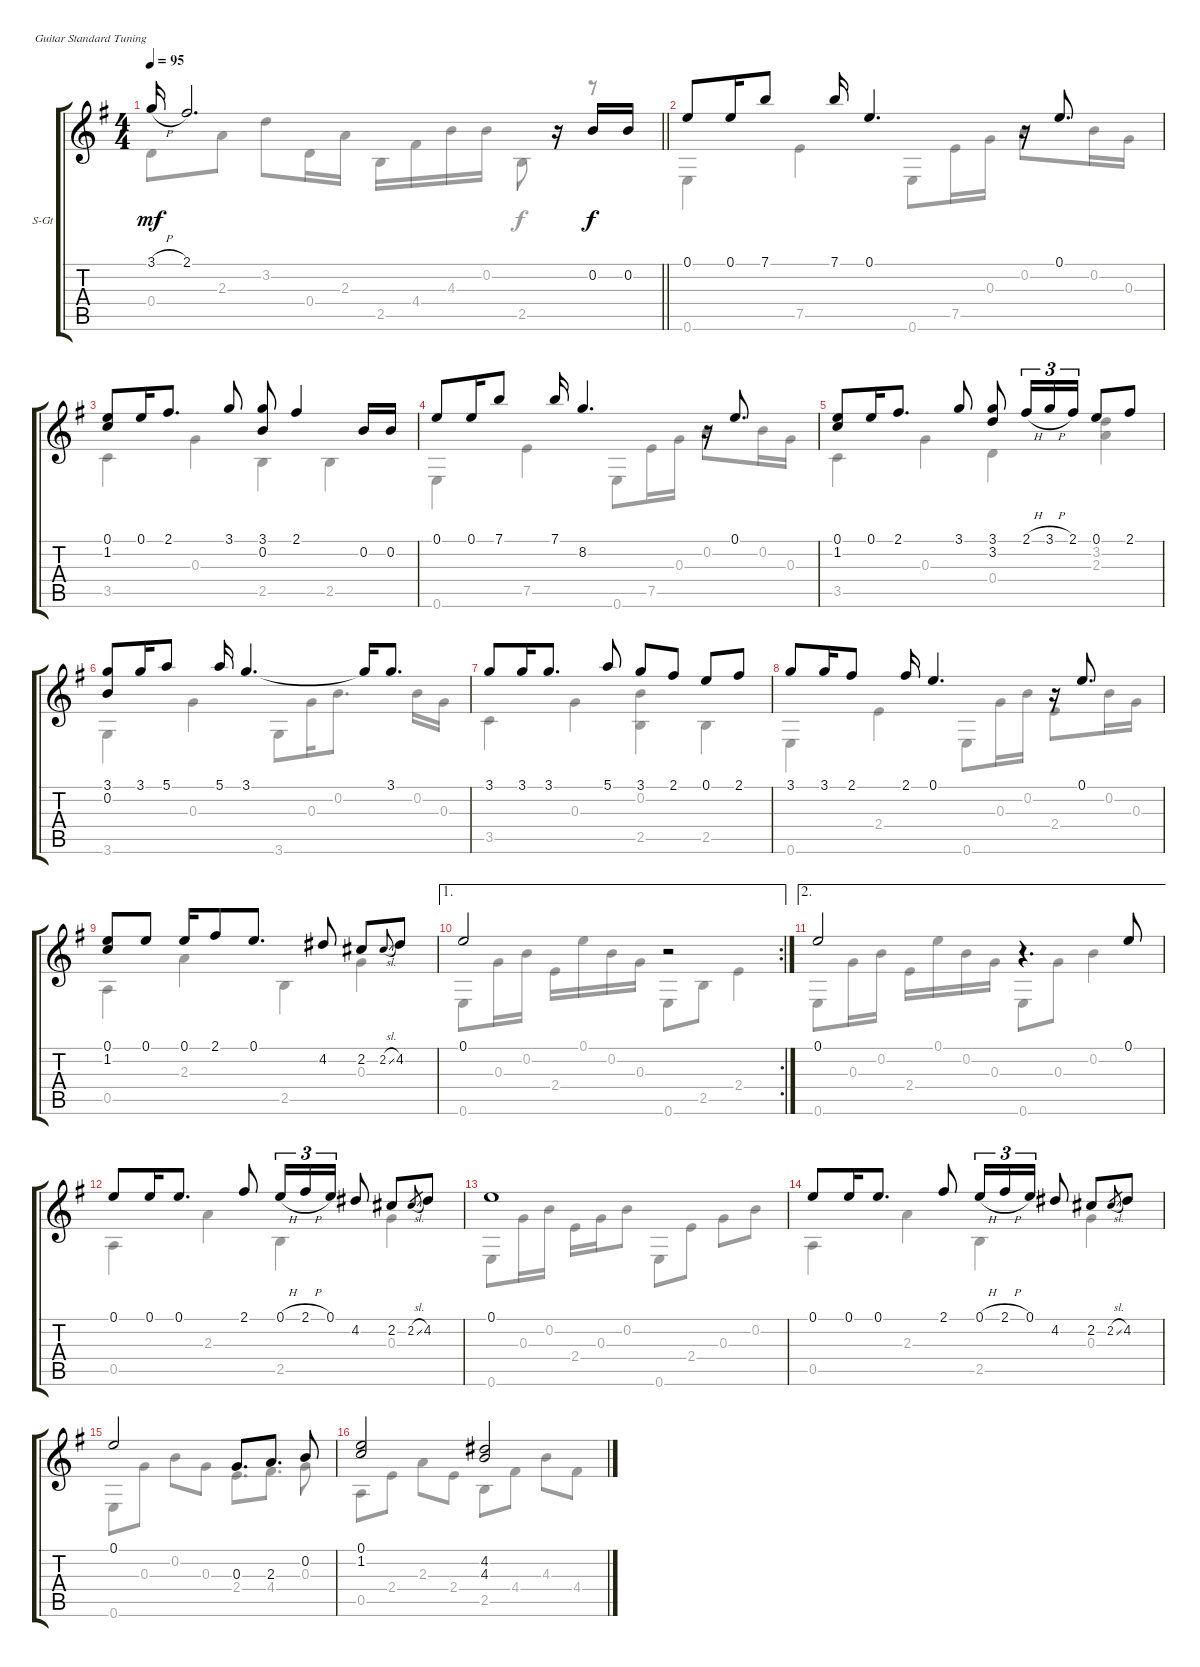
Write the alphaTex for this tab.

\defaultSystemsLayout 4
\bracketExtendMode groupsimilarinstruments
\firstSystemTrackNameOrientation horizontal
\otherSystemsTrackNameOrientation horizontal
\track ("Steel Guitar" "S-Gt") {instrument acousticguitarsteel}
\staff {score tabs}
\tuning (E4 B3 G3 D3 A2 E2)
\voice
\ts (4 4)
\tempo 95
\clef g2
\barLineRight lightlight
\ks g
3.1{h}.16{dy mf} 2.1.2{d} r.16 0.2.16{dy f} 0.2.16 |
0.1.8 0.1.16 7.1.8 7.1.16 0.1.4{d} r.16 0.1.8{d} |
\scale
0.583462 (0.1 1.2).8 0.1.16 2.1.8{d} 3.1.8 (3.1 0.2).8 2.1.4 0.2.16 0.2.16 |
\scale
0.416538 0.1.8 0.1.16 7.1.8 7.1.16 8.2.4{d} r.16 0.1.8{d} |
\scale
0.581165 (0.1 1.2).8 0.1.16 2.1.8{d} 3.1.8 (3.1 3.2).8 2.1{h}.16{tu (3 2)} 3.1{h}.16{tu (3 2)} 2.1.16{tu (3 2)} 0.1.8 2.1.8 |
\scale
0.418811 (3.1 0.2).8 3.1.16 5.1.8 5.1.16 3.1.4{d} 3.1{t}.16 3.1.8{d} |
\scale
0.579737 3.1.8 3.1.16 3.1.8{d} 5.1.8 3.1.8 2.1.8 0.1.8 2.1.8 |
\scale
0.420236 3.1.8 3.1.16 2.1.8 2.1.16 0.1.4{d} r.16 0.1.8{d} |
(0.1 1.2).8 0.1.8 0.1.16 2.1.8 0.1.8{d} 4.2.8 2.2.8 2.2{sl}.8{gr onbeat} 4.2.8 |
\ae 1
\rc 2
0.1.2 r.2 |
\ae 2
\scale
0.356997 0.1.2 r.4{d} 0.1.8 |
\scale
0.642984 0.1.8 0.1.16 0.1.8{d} 2.1.8 0.1{h}.16{tu (3 2)} 2.1{h}.16{tu (3 2)} 0.1.16{tu (3 2)} 4.2.8 2.2.8 2.2{sl}.8{gr} 4.2.8 |
\scale
0.341289 0.1.1 |
\scale
0.658667 0.1.8 0.1.16 0.1.8{d} 2.1.8 0.1{h}.16{tu (3 2)} 2.1{h}.16{tu (3 2)} 0.1.16{tu (3 2)} 4.2.8 2.2.8 2.2{sl}.8{gr} 4.2.8 |
0.1.2 0.3.8{d} 2.3.8{d} 0.2.8 |
(0.1 1.2).2 (4.2 4.3).2
\voice
\clef g2
\ottava regular
\simile none
\barLineRight lightlight
\ks g
0.4.8{dy mf} 2.3.8 3.2.8 0.4.16 2.3.16 2.5.16 4.4.16 4.3.16 0.2.16 2.5.8{dy f} r.8 |
0.6.4 7.5.4 0.6.8 7.5.16 0.3.16 0.2.8 0.2.16 0.3.16 |
\scale
0.583462 3.5.4 0.3.4 2.5.4 2.5.4 |
\scale
0.416538 0.6.4 7.5.4 0.6.8 7.5.16 0.3.16 0.2.8 0.2.16 0.3.16 |
\scale
0.581165 3.5.4 0.3.4 0.4.4 (2.3 3.2).4 |
\scale
0.418811 3.6.4 0.3.4 3.6.8 0.3.16 0.2.8{d} 0.2.16 0.3.16 |
\scale
0.579737 3.5.4 0.3.4 (2.5 0.2).4 2.5.4 |
\scale
0.420236 0.6.4 2.4.4 0.6.8 0.3.16 0.2.16 2.4.8 0.2.16 0.3.16 |
0.5.4 2.3.4 2.5.4 0.3.4 |
0.6.8 0.3.16 0.2.16 2.4.16 0.1.16 0.2.16 0.3.16 0.6.8 2.5.8 2.4.4 |
\scale
0.356997 0.6.8 0.3.16 0.2.16 2.4.16 0.1.16 0.2.16 0.3.16 0.6.8 0.3.8 0.2.4 |
\scale
0.642984 0.5.4 2.3.4 2.5.4 0.3.4 |
\scale
0.341289 0.6.8 0.3.16 0.2.16 2.4.16 0.3.16 0.2.8 0.6.8 2.4.8 0.3.8 0.2.8 |
\scale
0.658667 0.5.4 2.3.4 2.5.4 0.3.4 |
0.6.8 0.3.8 0.2.8 0.3.8 2.4.8{d} 4.4.8{d} 0.3.8 |
0.5.8 2.4.8 2.3.8 2.4.8 2.5.8 4.4.8 4.3.8 4.4.8
